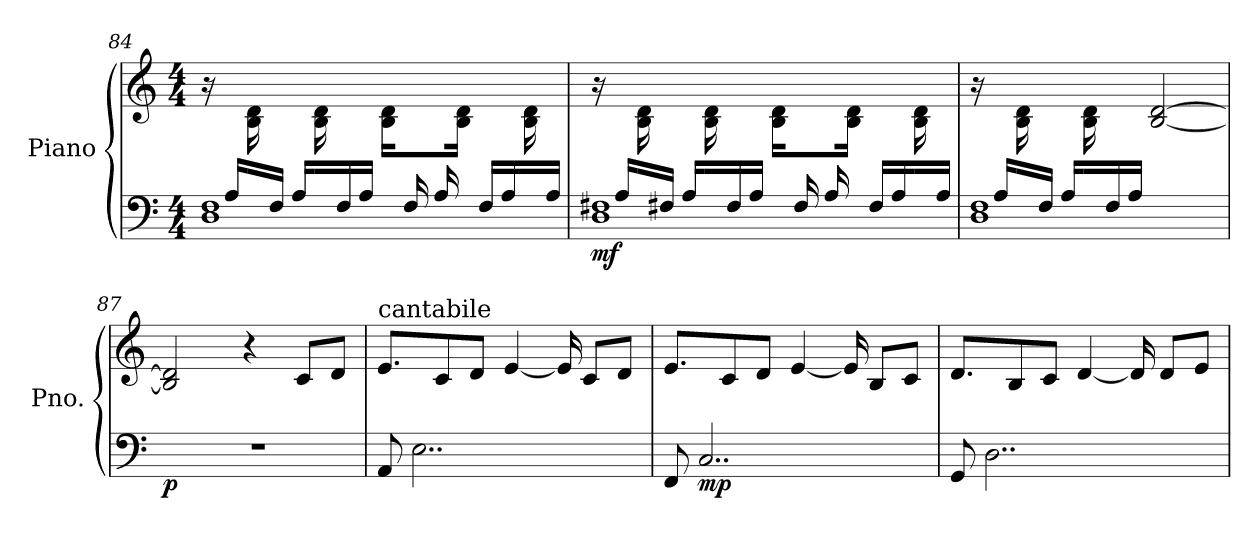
**kern	**kern	**dynam
*part1	*part1	*part1
*staff2	*staff1	*staff1/2
*I"Piano	*	*
*I'Pno.	*	*
!!LO:PB:g=z
*clefF4	*clefG2	*
*k[]	*k[]	*
*M4/4	*M4/4	*
=84	=84	=84
*^	*	*
16ryy	1D 1F	16r	.
16A/LL	.	16ryy	.
16ryy	.	16B\ 16d\	.
16F/JJ	.	8ryy	.
16A/LL	.	.	.
16ryy	.	16B\ 16d\	.
16F/	.	8ryy	.
16A/JJ	.	.	.
16ryy	.	16B\ 16d\LL	.
16F/	.	8ryy	.
16A/	.	.	.
16ryy	.	16B\ 16d\JJ	.
16F/LL	.	8ryy	.
16A/	.	.	.
16ryy	.	16B\ 16d\	.
16A/JJ	.	16ryy	.
=85	=85	=85	=85
!	!	!	!LO:DY:b=2
16ryy	1D 1F#X	16r	mf
16A/LL	.	16ryy	.
16ryy	.	16B\ 16d\	.
16F#X/JJ	.	8ryy	.
16A/LL	.	.	.
16ryy	.	16B\ 16d\	.
16F#/	.	8ryy	.
16A/JJ	.	.	.
16ryy	.	16B\ 16d\LL	.
16F#/	.	8ryy	.
16A/	.	.	.
16ryy	.	16B\ 16d\JJ	.
16F#/LL	.	8ryy	.
16A/	.	.	.
16ryy	.	16B\ 16d\	.
16A/JJ	.	16ryy	.
=86	=86	=86	=86
16ryy	1D 1F	16r	.
16A/LL	.	16ryy	.
16ryy	.	16B\ 16d\	.
16F/JJ	.	8ryy	.
16A/LL	.	.	.
16ryy	.	16B\ 16d\	.
16F/	.	8ryy	.
16A/JJ	.	.	.
2ryy	.	[2B/ [2d/	.
*v	*v	*	*
=87	=87	=87
!	!	!LO:DY:b=2
1r	2B/] 2d/]	p
.	4r	.
.	8c/L	.
.	8d/J	.
!!LO:LB:g=z
=88	=88	=88
!	!LO:TX:a:t=cantabile	!
8AA/	8.e/L	.
2..E\	.	.
.	8c/	.
.	8d/J	.
.	[4e/	.
.	16e/]	.
.	8c/L	.
.	8d/J	.
=89	=89	=89
8FF/	8.e/L	.
!	!	!LO:DY:b=2
2..C/	.	mp
.	8c/	.
.	8d/J	.
.	[4e/	.
.	16e/]	.
.	8B/L	.
.	8c/J	.
=90	=90	=90
8GG/	8.d/L	.
2..D\	.	.
.	8B/	.
.	8c/J	.
.	[4d/	.
.	16d/]	.
.	8d/L	.
.	8e/J	.
=	=	=
*-	*-	*-
